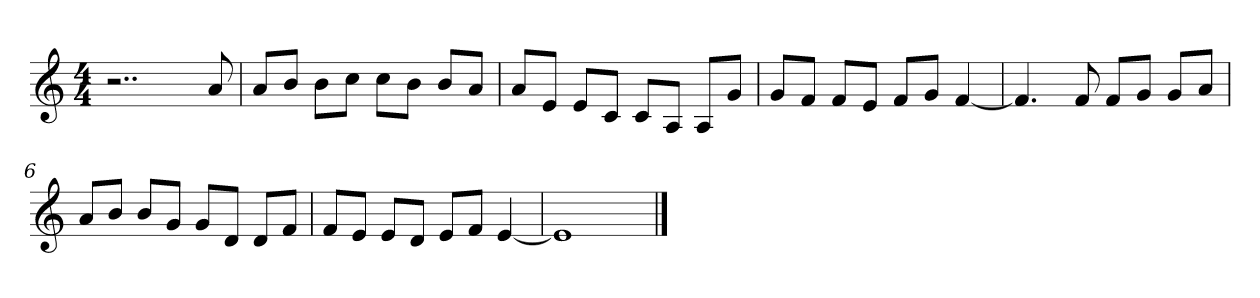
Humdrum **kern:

**kern
*part1
*staff1
*clefG2
*k[]
*C:
*M4/4
=1
2..r
8a
=2
8a/L
8b/J
8b\L
8cc\J
8cc\L
8b\J
8b/L
8a/J
=3
8a/L
8e/J
8e/L
8c/J
8c/L
8A/J
8A/L
8g/J
=4
8g/L
8f/J
8f/L
8e/J
8f/L
8g/J
[4f
=5
4.f]
8f
8f/L
8g/J
8g/L
8a/J
=6
8a/L
8b/J
8b/L
8g/J
8g/L
8d/J
8d/L
8f/J
=7
8f/L
8e/J
8e/L
8d/J
8e/L
8f/J
[4e
=8
1e]
==
*-
